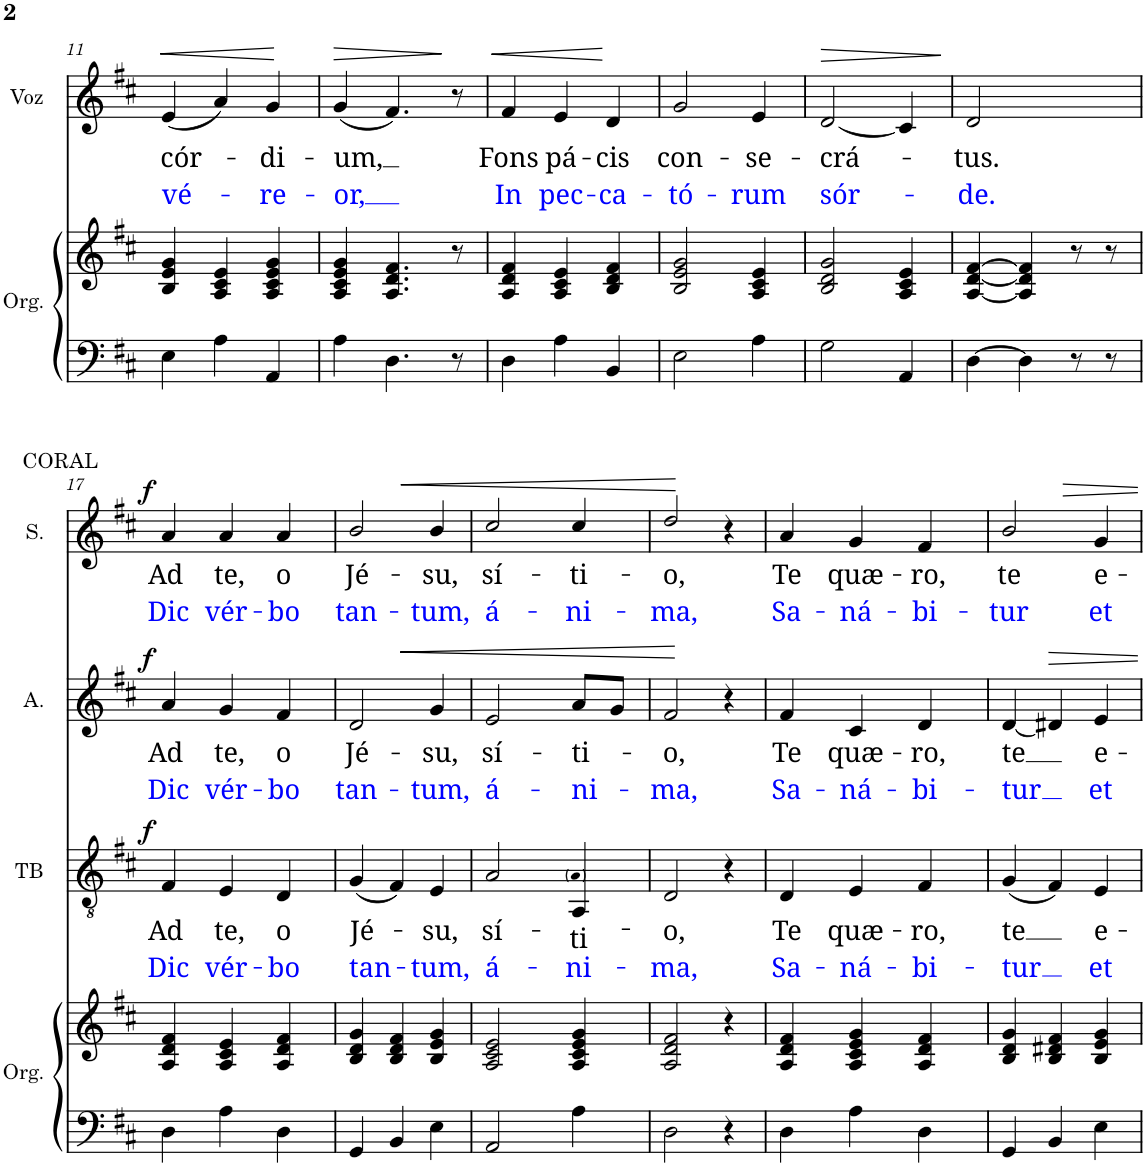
**kern	**kern	**kern	**text	**text	**dynam	**kern	**text	**text	**dynam	**kern	**text	**text	**dynam	**kern	**text	**text	**dynam
*part6	*part5	*part4	*part4	*part4	*part4	*part3	*part3	*part3	*part3	*part2	*part2	*part2	*part2	*part1	*part1	*part1	*part1
*staff6	*staff5	*staff4	*staff4	*staff4	*staff4	*staff3	*staff3	*staff3	*staff3	*staff2	*staff2	*staff2	*staff2	*staff1	*staff1	*staff1	*staff1
*I"Violonchelos (sección)	*I"Órg.	*I"TB	*	*	*	*I"Alto	*	*	*	*I"Soprano	*	*	*	*I"Voz	*	*	*
*	*	*I'TB	*	*	*	*I'A.	*	*	*	*I'S.	*	*	*	*I'Voz	*	*	*
!!LO:PB:g=z
*clefF4	*clefG2	*clefGv2	*	*	*	*clefG2	*	*	*	*clefG2	*	*	*	*clefG2	*	*	*
*k[f#c#]	*k[f#c#]	*k[f#c#]	*	*	*	*k[f#c#]	*	*	*	*k[f#c#]	*	*	*	*k[f#c#]	*	*	*
*M3/4	*M3/4	*M3/4	*	*	*	*M3/4	*	*	*	*M3/4	*	*	*	*M3/4	*	*	*
=11	=11	=11	=11	=11	=11	=11	=11	=11	=11	=11	=11	=11	=11	=11	=11	=11	=11
!	!	!	!	!	!	!	!	!	!	!	!	!	!	!	!LO:LY:b	!LO:LY:b:color=#0000FF	!LO:HP:b
4E\	4B/ 4e/ 4g/	2.r	.	.	.	2.r	.	.	.	2.r	.	.	.	(<4e/	cór-	vé-	<
4A\	4A/ 4c#/ 4e/	.	.	.	.	.	.	.	.	.	.	.	.	4a/)	.	.	.
!	!	!	!	!	!	!	!	!	!	!	!	!	!	!	!LO:LY:b	!LO:LY:b:color=#0000FF	!
4AA/	4A/ 4c#/ 4e/ 4g/	.	.	.	.	.	.	.	.	.	.	.	.	4g/	-di-	-re-	.
.	.	.	.	.	.	.	.	.	.	.	.	.	.	.	.	.	[
=12	=12	=12	=12	=12	=12	=12	=12	=12	=12	=12	=12	=12	=12	=12	=12	=12	=12
!	!	!	!	!	!	!	!	!	!	!	!	!	!	!	!LO:LY:b	!LO:LY:b:color=#0000FF	!LO:HP:b
4A\	4A/ 4c#/ 4e/ 4g/	2.r	.	.	.	2.r	.	.	.	2.r	.	.	.	(<4g/	-um,	-or,	>
4.D\	4.A/ 4.d/ 4.f#/	.	.	.	.	.	.	.	.	.	.	.	.	4.f#/)	.	.	.
8r	8r	.	.	.	.	.	.	.	.	.	.	.	.	8r	.	.	]
=13	=13	=13	=13	=13	=13	=13	=13	=13	=13	=13	=13	=13	=13	=13	=13	=13	=13
!	!	!	!	!	!	!	!	!	!	!	!	!	!	!	!LO:LY:b	!LO:LY:b:color=#0000FF	!LO:HP:b
4D\	4A/ 4d/ 4f#/	2.r	.	.	.	2.r	.	.	.	2.r	.	.	.	4f#/	Fons	In	<
!	!	!	!	!	!	!	!	!	!	!	!	!	!	!	!LO:LY:b	!LO:LY:b:color=#0000FF	!
4A\	4A/ 4c#/ 4e/	.	.	.	.	.	.	.	.	.	.	.	.	4e/	pá-	pec-	.
!	!	!	!	!	!	!	!	!	!	!	!	!	!	!	!LO:LY:b	!LO:LY:b:color=#0000FF	!
4BB/	4B/ 4d/ 4f#/	.	.	.	.	.	.	.	.	.	.	.	.	4d/	-cis	-ca-	[
=14	=14	=14	=14	=14	=14	=14	=14	=14	=14	=14	=14	=14	=14	=14	=14	=14	=14
!	!	!	!	!	!	!	!	!	!	!	!	!	!	!	!LO:LY:b	!LO:LY:b:color=#0000FF	!
2E\	2B/ 2e/ 2g/	2.r	.	.	.	2.r	.	.	.	2.r	.	.	.	2g/	con-	-tó-	.
!	!	!	!	!	!	!	!	!	!	!	!	!	!	!	!LO:LY:b	!LO:LY:b:color=#0000FF	!
4A\	4A/ 4c#/ 4e/	.	.	.	.	.	.	.	.	.	.	.	.	4e/	-se-	-rum	.
=15	=15	=15	=15	=15	=15	=15	=15	=15	=15	=15	=15	=15	=15	=15	=15	=15	=15
!	!	!	!	!	!	!	!	!	!	!	!	!	!	!	!LO:LY:b	!LO:LY:b:color=#0000FF	!LO:HP:b
2G\	2B/ 2d/ 2g/	2.r	.	.	.	2.r	.	.	.	2.r	.	.	.	(2d/	-crá-	sór-	>
4AA/	4A/ 4c#/ 4e/	.	.	.	.	.	.	.	.	.	.	.	.	4c#/)	.	.	.
.	.	.	.	.	.	.	.	.	.	.	.	.	.	.	.	.	]
=16	=16	=16	=16	=16	=16	=16	=16	=16	=16	=16	=16	=16	=16	=16	=16	=16	=16
!	!	!	!	!	!	!	!	!	!	!	!	!	!	!	!LO:LY:b	!LO:LY:b:color=#0000FF	!
[4D\	[4A/ [4d/ [4f#/	2.r	.	.	.	2.r	.	.	.	2.r	.	.	.	2d/	-tus.	-de.	.
4D\]	4A/] 4d/] 4f#/]	.	.	.	.	.	.	.	.	.	.	.	.	.	.	.	.
8r	8r	.	.	.	.	.	.	.	.	.	.	.	.	4ryy	.	.	.
8r	8r	.	.	.	.	.	.	.	.	.	.	.	.	.	.	.	.
!!LO:LB:g=z
=17	=17	=17	=17	=17	=17	=17	=17	=17	=17	=17	=17	=17	=17	=17	=17	=17	=17
!	!	!	!	!	!	!	!	!	!	!LO:TX:a:t=CORAL	!	!	!	!	!	!	!
!	!	!	!LO:LY:b	!LO:LY:b:color=#0000FF	!LO:DY:a	!	!LO:LY:b	!LO:LY:b:color=#0000FF	!LO:DY:a	!	!LO:LY:b	!LO:LY:b:color=#0000FF	!LO:DY:a	!	!	!	!
4D\	4A/ 4d/ 4f#/	4F#/	Ad	Dic	f	4a/	Ad	Dic	f	4a/	Ad	Dic	f	2.r	.	.	.
!	!	!	!LO:LY:b	!LO:LY:b:color=#0000FF	!	!	!LO:LY:b	!LO:LY:b:color=#0000FF	!	!	!LO:LY:b	!LO:LY:b:color=#0000FF	!	!	!	!	!
4A\	4A/ 4c#/ 4e/	4E/	te,	vér-	.	4g/	te,	vér-	.	4a/	te,	vér-	.	.	.	.	.
!	!	!	!LO:LY:b	!LO:LY:b:color=#0000FF	!	!	!LO:LY:b	!LO:LY:b:color=#0000FF	!	!	!LO:LY:b	!LO:LY:b:color=#0000FF	!	!	!	!	!
4D\	4A/ 4d/ 4f#/	4D/	o	-bo	.	4f#/	o	-bo	.	4a/	o	-bo	.	.	.	.	.
=18	=18	=18	=18	=18	=18	=18	=18	=18	=18	=18	=18	=18	=18	=18	=18	=18	=18
!	!	!	!LO:LY:b	!LO:LY:b:color=#0000FF	!	!	!LO:LY:b	!LO:LY:b:color=#0000FF	!	!	!LO:LY:b	!LO:LY:b:color=#0000FF	!	!	!	!	!
4GG/	4B/ 4d/ 4g/	(4G/	Jé-	tan-	.	2d/	Jé-	tan-	.	2b/	Jé-	tan-	.	2.r	.	.	.
4BB/	4B/ 4d/ 4f#/	4F#/)	.	.	.	.	.	.	.	.	.	.	.	.	.	.	.
!	!	!	!LO:LY:b	!LO:LY:b:color=#0000FF	!	!	!LO:LY:b	!LO:LY:b:color=#0000FF	!LO:HP:b	!	!LO:LY:b	!LO:LY:b:color=#0000FF	!LO:HP:b	!	!	!	!
4E\	4B/ 4e/ 4g/	4E/	-su,	-tum,	.	4g/	-su,	-tum,	<	4b/	-su,	-tum,	<	.	.	.	.
=19	=19	=19	=19	=19	=19	=19	=19	=19	=19	=19	=19	=19	=19	=19	=19	=19	=19
!	!	!	!LO:LY:b	!LO:LY:b:color=#0000FF	!	!	!LO:LY:b	!LO:LY:b:color=#0000FF	!	!	!LO:LY:b	!LO:LY:b:color=#0000FF	!	!	!	!	!
2AA/	2A/ 2c#/ 2e/	2A/	sí-	á-	.	2e/	sí-	á-	.	2cc#/	sí-	á-	.	2.r	.	.	.
!	!	!	!LO:LY:b	!LO:LY:b:color=#0000FF	!	!	!LO:LY:b	!LO:LY:b:color=#0000FF	!	!	!LO:LY:b	!LO:LY:b:color=#0000FF	!	!	!	!	!
4A\	4A/ 4c#/ 4e/ 4g/	4AA/ 4A/	-ti-	-ni-	.	8a/L	-ti-	-ni-	.	4cc#/	-ti-	-ni-	.	.	.	.	.
.	.	.	.	.	.	8g/J	.	.	.	.	.	.	.	.	.	.	.
=20	=20	=20	=20	=20	=20	=20	=20	=20	=20	=20	=20	=20	=20	=20	=20	=20	=20
!	!	!	!LO:LY:b	!LO:LY:b:color=#0000FF	!	!	!LO:LY:b	!LO:LY:b:color=#0000FF	!	!	!LO:LY:b	!LO:LY:b:color=#0000FF	!	!	!	!	!
2D\	2A/ 2d/ 2f#/	2D/	-o,	-ma,	.	2f#/	-o,	-ma,	.	2dd/	-o,	-ma,	.	2.r	.	.	.
4r	4r	4r	.	.	.	4r	.	.	[	4r	.	.	[	.	.	.	.
=21	=21	=21	=21	=21	=21	=21	=21	=21	=21	=21	=21	=21	=21	=21	=21	=21	=21
!	!	!	!LO:LY:b	!LO:LY:b:color=#0000FF	!	!	!LO:LY:b	!LO:LY:b:color=#0000FF	!	!	!LO:LY:b	!LO:LY:b:color=#0000FF	!	!	!	!	!
4D\	4A/ 4d/ 4f#/	4D/	Te	Sa-	.	4f#/	Te	Sa-	.	4a/	Te	Sa-	.	2.r	.	.	.
!	!	!	!LO:LY:b	!LO:LY:b:color=#0000FF	!	!	!LO:LY:b	!LO:LY:b:color=#0000FF	!	!	!LO:LY:b	!LO:LY:b:color=#0000FF	!	!	!	!	!
4A\	4A/ 4c#/ 4e/ 4g/	4E/	quæ-	-ná-	.	4c#/	quæ-	-ná-	.	4g/	quæ-	-ná-	.	.	.	.	.
!	!	!	!LO:LY:b	!LO:LY:b:color=#0000FF	!	!	!LO:LY:b	!LO:LY:b:color=#0000FF	!	!	!LO:LY:b	!LO:LY:b:color=#0000FF	!	!	!	!	!
4D\	4A/ 4d/ 4f#/	4F#/	-ro,	-bi-	.	4d/	-ro,	-bi-	.	4f#/	-ro,	-bi-	.	.	.	.	.
=22	=22	=22	=22	=22	=22	=22	=22	=22	=22	=22	=22	=22	=22	=22	=22	=22	=22
!	!	!	!LO:LY:b	!LO:LY:b:color=#0000FF	!	!	!LO:LY:b	!LO:LY:b:color=#0000FF	!	!	!LO:LY:b	!LO:LY:b:color=#0000FF	!	!	!	!	!
4GG/	4B/ 4d/ 4g/	(<4G/	te	-tur	.	(4d/	te	-tur	.	2b/	te	-tur	.	2.r	.	.	.
4BB/	4B/ 4d#X/ 4f#/	4F#/)	.	.	.	4d#X/)	.	.	.	.	.	.	.	.	.	.	.
!	!	!	!LO:LY:b	!LO:LY:b:color=#0000FF	!	!	!LO:LY:b	!LO:LY:b:color=#0000FF	!	!	!LO:LY:b	!LO:LY:b:color=#0000FF	!	!	!	!	!
4E\	4B/ 4e/ 4g/	4E/	e-	et	.	4e/	e-	et	.	4g/	e-	et	.	.	.	.	.
=	=	=	=	=	=	=	=	=	=	=	=	=	=	=	=	=	=
*-	*-	*-	*-	*-	*-	*-	*-	*-	*-	*-	*-	*-	*-	*-	*-	*-	*-
